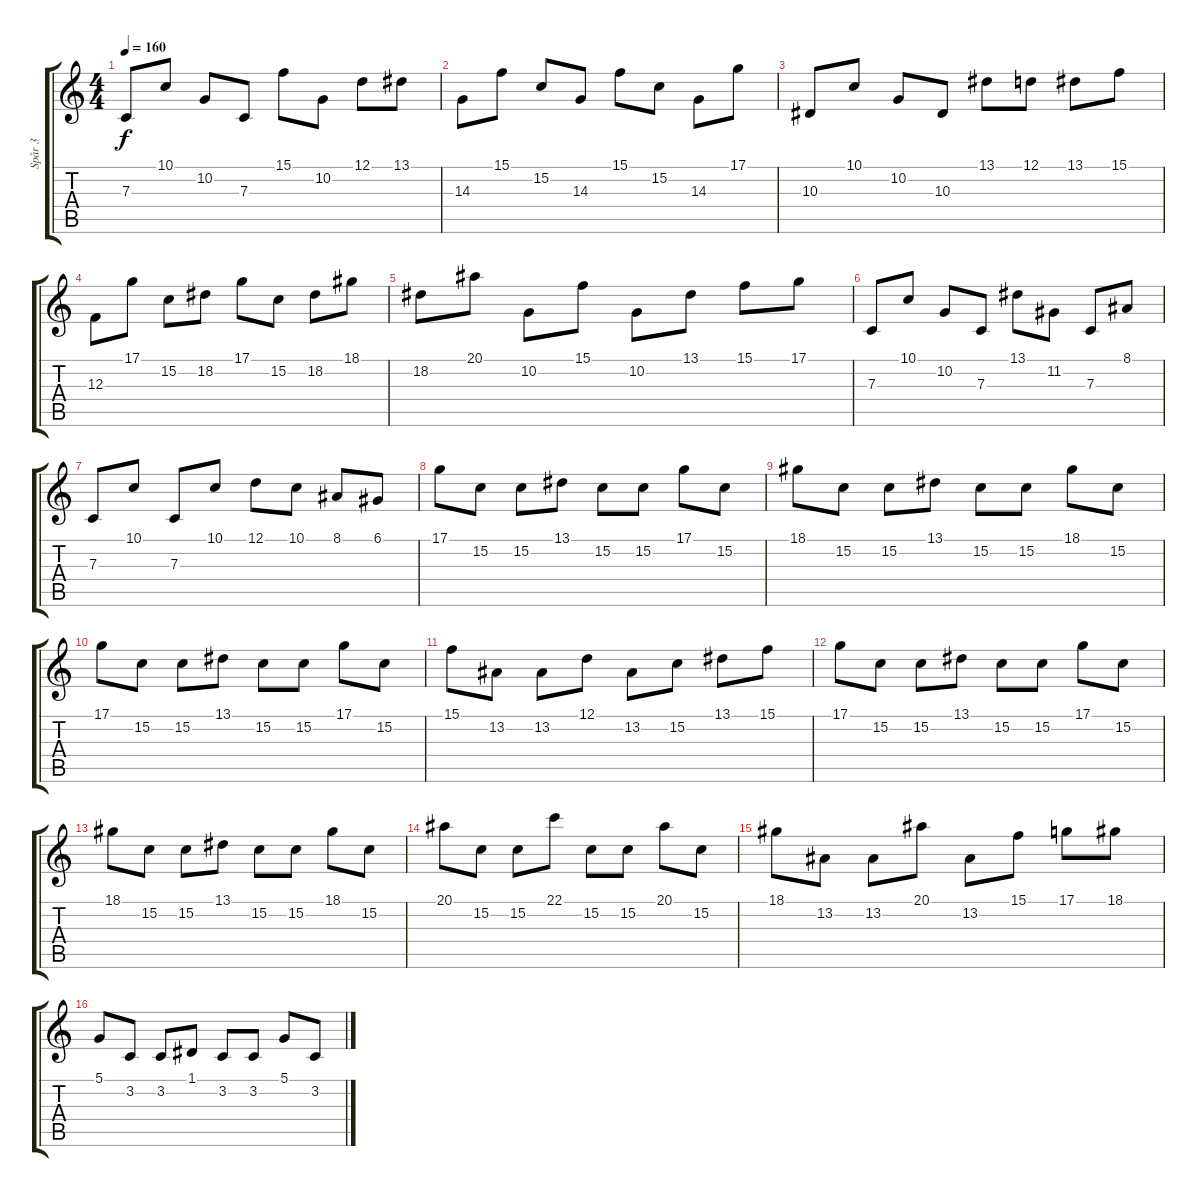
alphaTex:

\track ("Spår 3" "Spår 3") {instrument lead2sawtooth}
\staff {score tabs}
\tuning (D4 A3 F3 C3 G2 C2) {hide}
\ts (4 4)
\tempo 160
\clef g2
\ks c
7.3.8{dy f} 10.1.8 10.2.8 7.3.8 15.1.8 10.2.8 12.1.8 13.1.8 |
14.3.8 15.1.8 15.2.8 14.3.8 15.1.8 15.2.8 14.3.8 17.1.8 |
10.3.8 10.1.8 10.2.8 10.3.8 13.1.8 12.1.8 13.1.8 15.1.8 |
12.3.8 17.1.8 15.2.8 18.2.8 17.1.8 15.2.8 18.2.8 18.1.8 |
18.2.8 20.1.8 10.2.8 15.1.8 10.2.8 13.1.8 15.1.8 17.1.8 |
7.3.8 10.1.8 10.2.8 7.3.8 13.1.8 11.2.8 7.3.8 8.1.8 |
7.3.8 10.1.8 7.3.8 10.1.8 12.1.8 10.1.8 8.1.8 6.1.8 |
17.1.8 15.2.8 15.2.8 13.1.8 15.2.8 15.2.8 17.1.8 15.2.8 |
18.1.8 15.2.8 15.2.8 13.1.8 15.2.8 15.2.8 18.1.8 15.2.8 |
17.1.8 15.2.8 15.2.8 13.1.8 15.2.8 15.2.8 17.1.8 15.2.8 |
15.1.8 13.2.8 13.2.8 12.1.8 13.2.8 15.2.8 13.1.8 15.1.8 |
17.1.8 15.2.8 15.2.8 13.1.8 15.2.8 15.2.8 17.1.8 15.2.8 |
18.1.8 15.2.8 15.2.8 13.1.8 15.2.8 15.2.8 18.1.8 15.2.8 |
20.1.8 15.2.8 15.2.8 22.1.8 15.2.8 15.2.8 20.1.8 15.2.8 |
18.1.8 13.2.8 13.2.8 20.1.8 13.2.8 15.1.8 17.1.8 18.1.8 |
5.1.8 3.2.8 3.2.8 1.1.8 3.2.8 3.2.8 5.1.8 3.2.8
